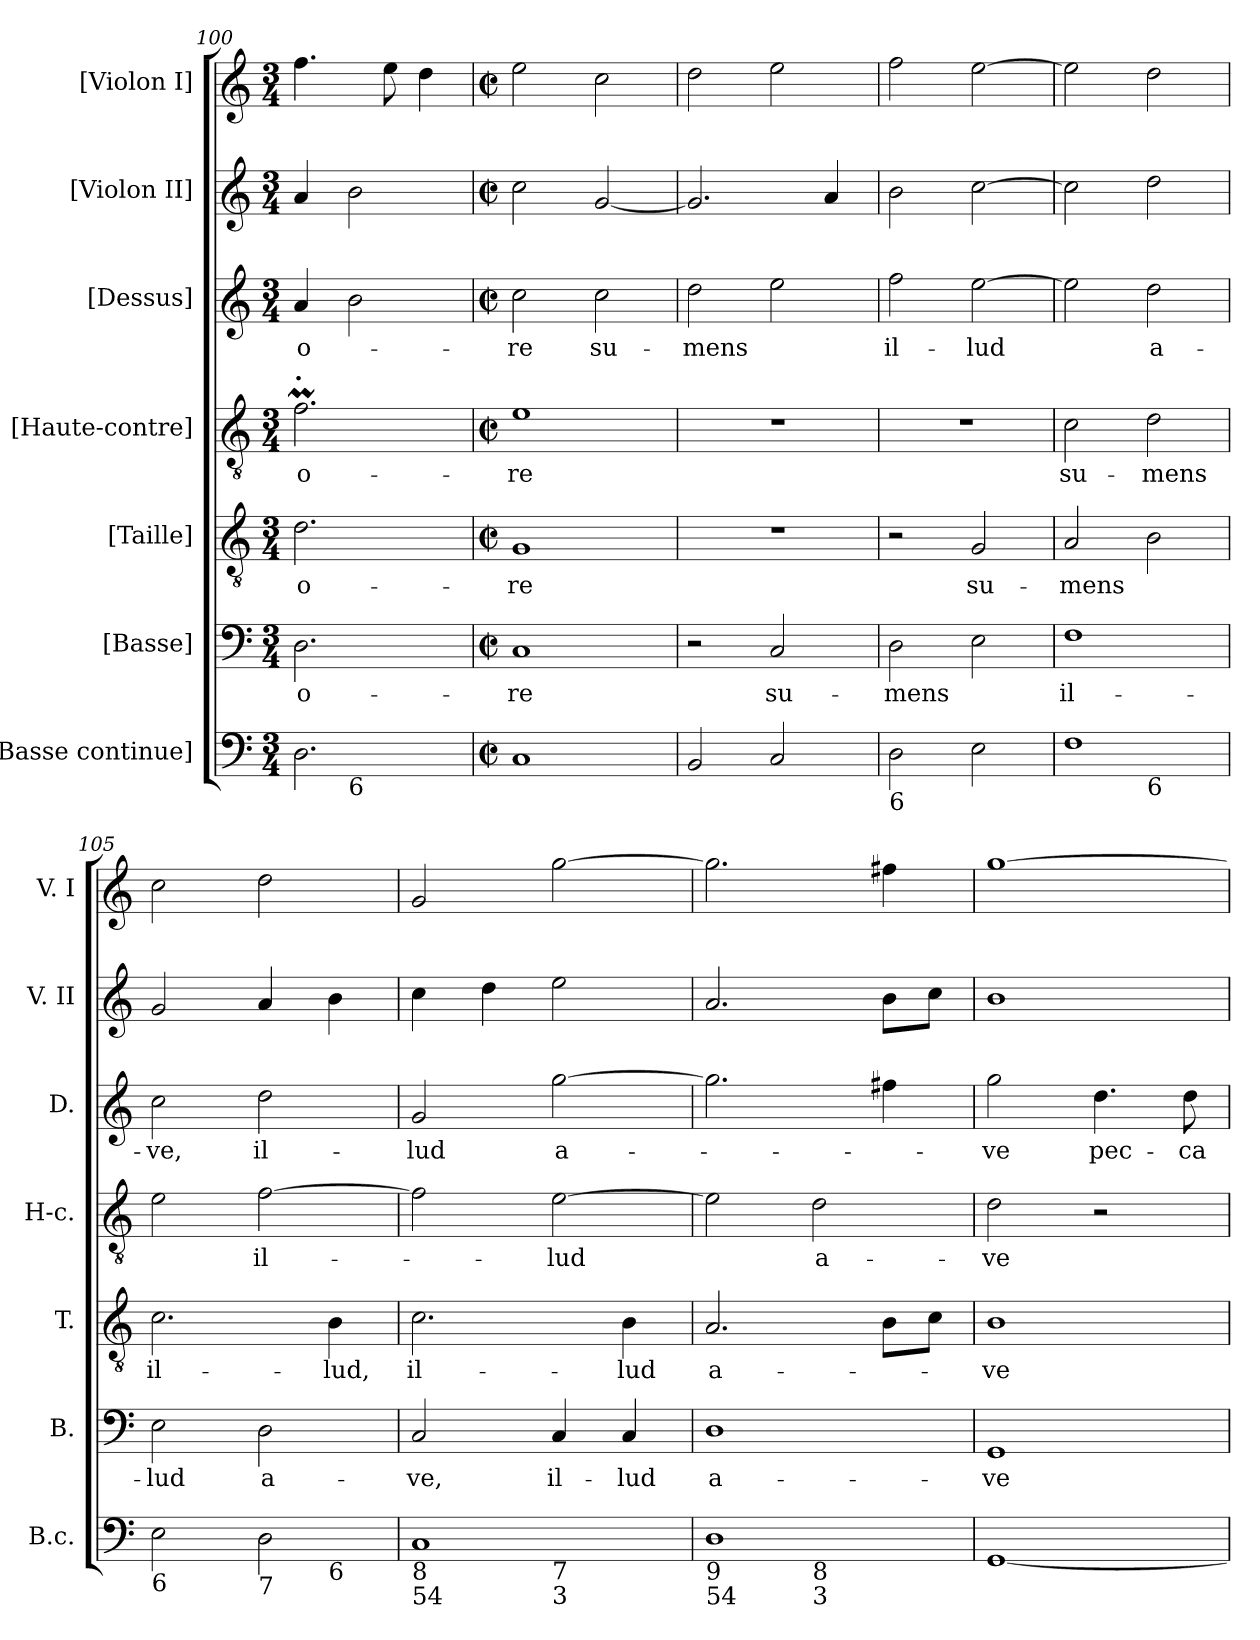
**kern	**kern	**text	**kern	**text	**kern	**text	**kern	**text	**kern	**kern
*part7	*part6	*part6	*part5	*part5	*part4	*part4	*part3	*part3	*part2	*part1
*staff7	*staff6	*staff6	*staff5	*staff5	*staff4	*staff4	*staff3	*staff3	*staff2	*staff1
*I"[Basse continue]	*I"[Basse]	*	*I"[Taille]	*	*I"[Haute-contre]	*	*I"[Dessus]	*	*I"[Violon II]	*I"[Violon I]
*I'B.c.	*I'B.	*	*I'T.	*	*I'H-c.	*	*I'D.	*	*I'V. II	*I'V. I
*clefF4	*clefF4	*	*clefGv2	*	*clefGv2	*	*clefG2	*	*clefG2	*clefG2
*	*	*	*ITrd7c12	*	*ITrd7c12	*	*	*	*	*
*k[]	*k[]	*	*k[]	*	*k[]	*	*k[]	*	*k[]	*k[]
*C:	*C:	*	*C:	*	*C:	*	*C:	*	*C:	*C:
*M3/4	*M3/4	*	*M3/4	*	*M3/4	*	*M3/4	*	*M3/4	*M3/4
=100	=100	=100	=100	=100	=100	=100	=100	=100	=100	=100
!	!	!	!	!	!LO:TX:a:B:t=.	!	!	!	!	!
!LO:TX:b:t=7	!	!	!	!	!	!	!	!	!	!
!	!	!LO:LY:b	!	!LO:LY:b	!	!LO:LY:b	!	!LO:LY:b	!	!
*^	*	*	*	*	*	*	*	*	*	*
2.D\	4ryy	2.D\	o-	2.D\	o-	2.FM\	o-	4a/	o-	4a/	4.ff\
!	!LO:TX:b:t=6	!	!	!	!	!	!	!	!	!	!
.	2ryy	.	.	.	.	.	.	2b\	.	2b\	.
.	.	.	.	.	.	.	.	.	.	.	8ee\
.	.	.	.	.	.	.	.	.	.	.	4dd\
*v	*v	*	*	*	*	*	*	*	*	*	*
=101	=101	=101	=101	=101	=101	=101	=101	=101	=101	=101
*M2/2	*M2/2	*	*M2/2	*	*M2/2	*	*M2/2	*	*M2/2	*M2/2
*met(c|)	*met(c|)	*	*met(c|)	*	*met(c|)	*	*met(c|)	*	*met(c|)	*met(c|)
*^	*	*	*	*	*	*	*	*	*	*
!	!	!	!LO:LY:b	!	!LO:LY:b	!	!LO:LY:b	!	!LO:LY:b	!	!
*v	*v	*	*	*	*	*	*	*	*	*	*
1C	1C	-re	1GG	-re	1E	-re	2cc\	-re	2cc\	2ee\
!	!	!	!	!	!	!	!	!LO:LY:b	!	!
.	.	.	.	.	.	.	2cc\	su-	[<2g/	2cc\
=102	=102	=102	=102	=102	=102	=102	=102	=102	=102	=102
!	!	!	!	!	!	!	!	!LO:LY:b	!	!
2BB/	2r	.	1r	.	1r	.	2dd\	-mens	2.g/]	2dd\
!	!	!LO:LY:b	!	!	!	!	!	!	!	!
2C/	2C/	su-	.	.	.	.	2ee\	.	.	2ee\
.	.	.	.	.	.	.	.	.	4a/	.
=103	=103	=103	=103	=103	=103	=103	=103	=103	=103	=103
!LO:TX:b:t=6	!	!	!	!	!	!	!	!	!	!
!	!	!LO:LY:b	!	!	!	!	!	!LO:LY:b	!	!
2D\	2D\	-mens	2r	.	1r	.	2ff\	il-	2b\	2ff\
!	!	!	!	!LO:LY:b	!	!	!	!LO:LY:b	!	!
2E\	2E\	.	2GG/	su-	.	.	[>2ee\	-lud	[>2cc\	[>2ee\
=104	=104	=104	=104	=104	=104	=104	=104	=104	=104	=104
!LO:TX:b:t=7	!	!	!	!	!	!	!	!	!	!
!	!	!LO:LY:b	!	!LO:LY:b	!	!LO:LY:b	!	!	!	!
*^	*	*	*	*	*	*	*	*	*	*
1F	2ryy	1F	il-	2AA/	-mens	2C\	su-	2ee\]	.	2cc\]	2ee\]
!	!LO:TX:b:t=6	!	!	!	!	!	!	!	!	!	!
!	!	!	!	!	!	!	!LO:LY:b	!	!LO:LY:b	!	!
.	2ryy	.	.	2BB\	.	2D\	-mens	2dd\	a-	2dd\	2dd\
=105	=105	=105	=105	=105	=105	=105	=105	=105	=105	=105	=105
!LO:TX:b:t=6	!	!	!	!	!	!	!	!	!	!	!
!	!	!	!LO:LY:b	!	!LO:LY:b	!	!	!	!LO:LY:b	!	!
2E\	2.ryy	2E\	-lud	2.C\	il-	2E\	.	2cc\	-ve,	2g/	2cc\
!LO:TX:b:t=7	!	!	!	!	!	!	!	!	!	!	!
!	!	!	!LO:LY:b	!	!	!	!LO:LY:b	!	!LO:LY:b	!	!
2D\	.	2D\	a-	.	.	[>2F\	il-	2dd\	il-	4a/	2dd\
!	!LO:TX:b:t=6	!	!	!	!	!	!	!	!	!	!
!	!	!	!	!	!LO:LY:b	!	!	!	!	!	!
.	4ryy	.	.	4BB\	-lud,	.	.	.	.	4b\	.
=106	=106	=106	=106	=106	=106	=106	=106	=106	=106	=106	=106
!LO:TX:b:t=8	!	!	!	!	!	!	!	!	!	!	!
!LO:TX:b:t=54	!	!	!	!	!	!	!	!	!	!	!
!	!	!	!LO:LY:b	!	!LO:LY:b	!	!	!	!LO:LY:b	!	!
1C	2ryy	2C/	-ve,	2.C\	il-	2F\]	.	2g/	-lud	4cc\	2g/
.	.	.	.	.	.	.	.	.	.	4dd\	.
!	!LO:TX:b:t=7	!	!	!	!	!	!	!	!	!	!
!	!LO:TX:b:t=3	!	!	!	!	!	!	!	!	!	!
!	!	!	!LO:LY:b	!	!	!	!LO:LY:b	!	!LO:LY:b	!	!
.	2ryy	4C/	il-	.	.	[>2E\	-lud	[>2gg\	a-	2ee\	[>2gg\
!	!	!	!LO:LY:b	!	!LO:LY:b	!	!	!	!	!	!
.	.	4C/	-lud	4BB\	-lud	.	.	.	.	.	.
!!LO:PB:g=z
=107	=107	=107	=107	=107	=107	=107	=107	=107	=107	=107	=107
!LO:TX:b:t=9	!	!	!	!	!	!	!	!	!	!	!
!LO:TX:b:t=54	!	!	!	!	!	!	!	!	!	!	!
!	!	!	!LO:LY:b	!	!LO:LY:b	!	!	!	!	!	!
1D	2ryy	1D	a-	2.AA/	a-	2E\]	.	2.gg\]	.	2.a/	2.gg\]
!	!LO:TX:b:t=8	!	!	!	!	!	!	!	!	!	!
!	!LO:TX:b:t=3	!	!	!	!	!	!	!	!	!	!
!	!	!	!	!	!	!	!LO:LY:b	!	!	!	!
.	2ryy	.	.	.	.	2D\	a-	.	.	.	.
.	.	.	.	8BB\L	.	.	.	4ff#X\	.	8b\L	4ff#X\
.	.	.	.	8C\J	.	.	.	.	.	8cc\J	.
=108	=108	=108	=108	=108	=108	=108	=108	=108	=108	=108	=108
!LO:TX:b:t=5	!	!	!	!	!	!	!	!	!	!	!
!	!	!	!LO:LY:b	!	!LO:LY:b	!	!LO:LY:b	!	!LO:LY:b	!	!
*v	*v	*	*	*	*	*	*	*	*	*	*
[<1GG	1GG	-ve	1BB	-ve	2D\	-ve	2gg\	-ve	1b	[>1gg
!	!	!	!	!	!	!	!	!LO:LY:b	!	!
.	.	.	.	.	2r	.	4.dd\	pec-	.	.
!	!	!	!	!	!	!	!	!LO:LY:b	!	!
.	.	.	.	.	.	.	8dd\	-ca-	.	.
=	=	=	=	=	=	=	=	=	=	=
*-	*-	*-	*-	*-	*-	*-	*-	*-	*-	*-
